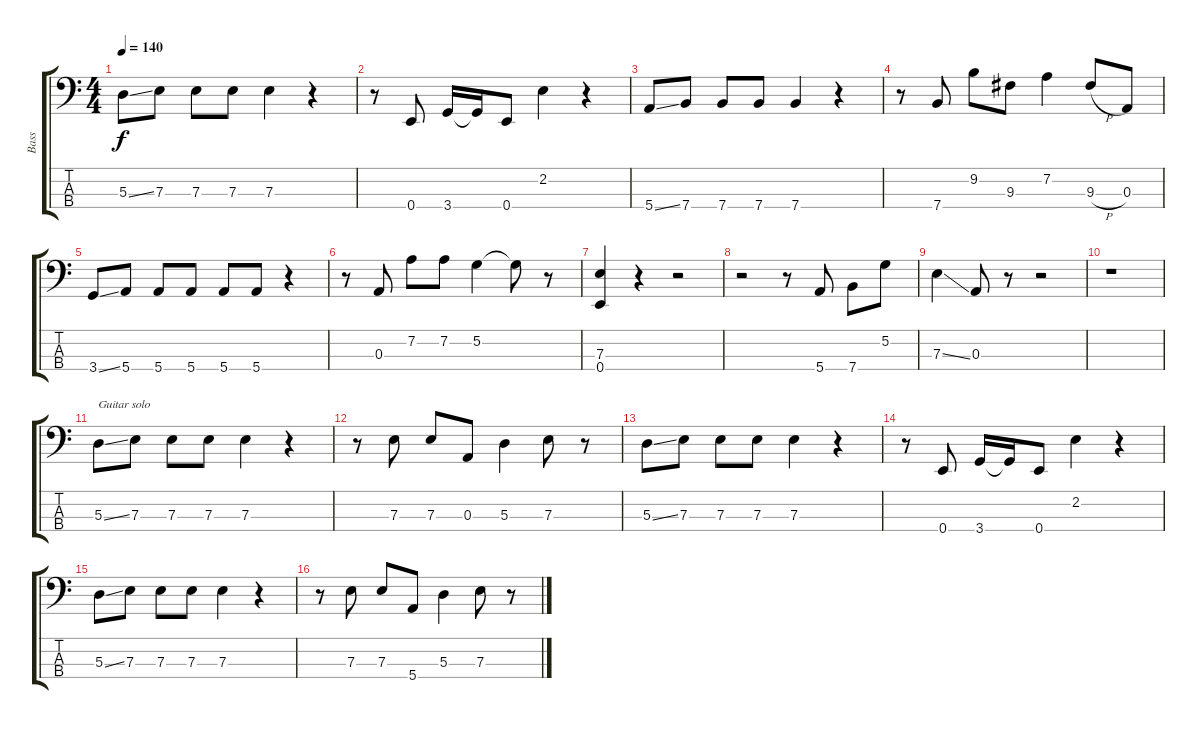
\track ("Bass" "Bass") {instrument electricbassfinger}
\staff {score tabs}
\tuning (G2 D2 A1 E1) {hide}
\ts (4 4)
\tempo 140
\clef f4
\ks c
5.3{ss}.8{dy f} 7.3.8 7.3.8 7.3.8 7.3.4 r.4 |
r.8 0.4.8 3.4.16 3.4{t}.16 0.4.8 2.2.4 r.4 |
5.4{ss}.8 7.4.8 7.4.8 7.4.8 7.4.4 r.4 |
r.8 7.4.8 9.2.8 9.3.8 7.2.4 9.3{h}.8 0.3.8 |
3.4{ss}.8 5.4.8 5.4.8 5.4.8 5.4.8 5.4.8 r.4 |
r.8 0.3.8 7.2.8 7.2.8 5.2.4 5.2{t}.8 r.8 |
(7.3 0.4).4 r.4 r.2 |
r.2 r.8 5.4.8 7.4.8 5.2.8 |
7.3{ss}.4 0.3.8 r.8 r.2 |
r.1 |
5.3{ss}.8{txt "Guitar solo"} 7.3.8 7.3.8 7.3.8 7.3.4 r.4 |
r.8 7.3.8 7.3.8 0.3.8 5.3.4 7.3.8 r.8 |
5.3{ss}.8 7.3.8 7.3.8 7.3.8 7.3.4 r.4 |
r.8 0.4.8 3.4.16 3.4{t}.16 0.4.8 2.2.4 r.4 |
5.3{ss}.8 7.3.8 7.3.8 7.3.8 7.3.4 r.4 |
r.8 7.3.8 7.3.8 5.4.8 5.3.4 7.3.8 r.8
